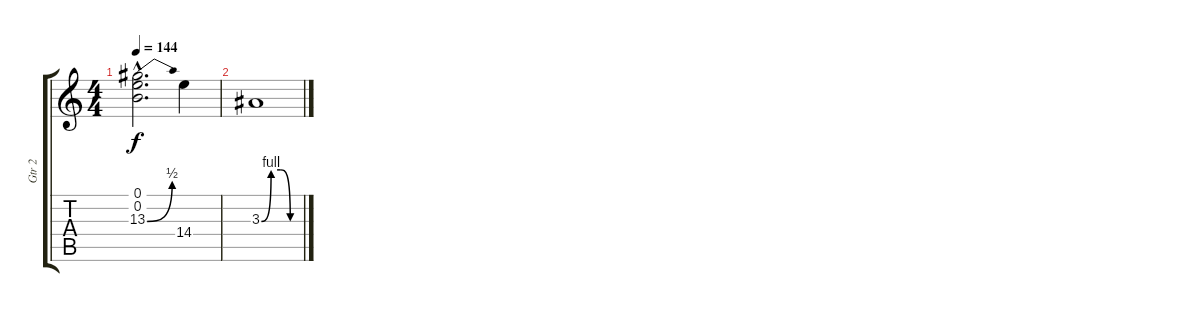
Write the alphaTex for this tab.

\track ("Gtr 2" "Gtr 2") {instrument distortionguitar}
\staff {score tabs}
\tuning (E4 B3 G3 D3 A2 E2) {hide}
\ts (4 4)
\tempo 144
\clef g2
\ks c
(0.1{hac} 0.2{hac} 13.3{be (bend 0 0 60 2) hac}).2{d dy f} 14.4.4 |
3.3{be (custom 0 0 15 4 30 4 45 0 60 0)}.1
